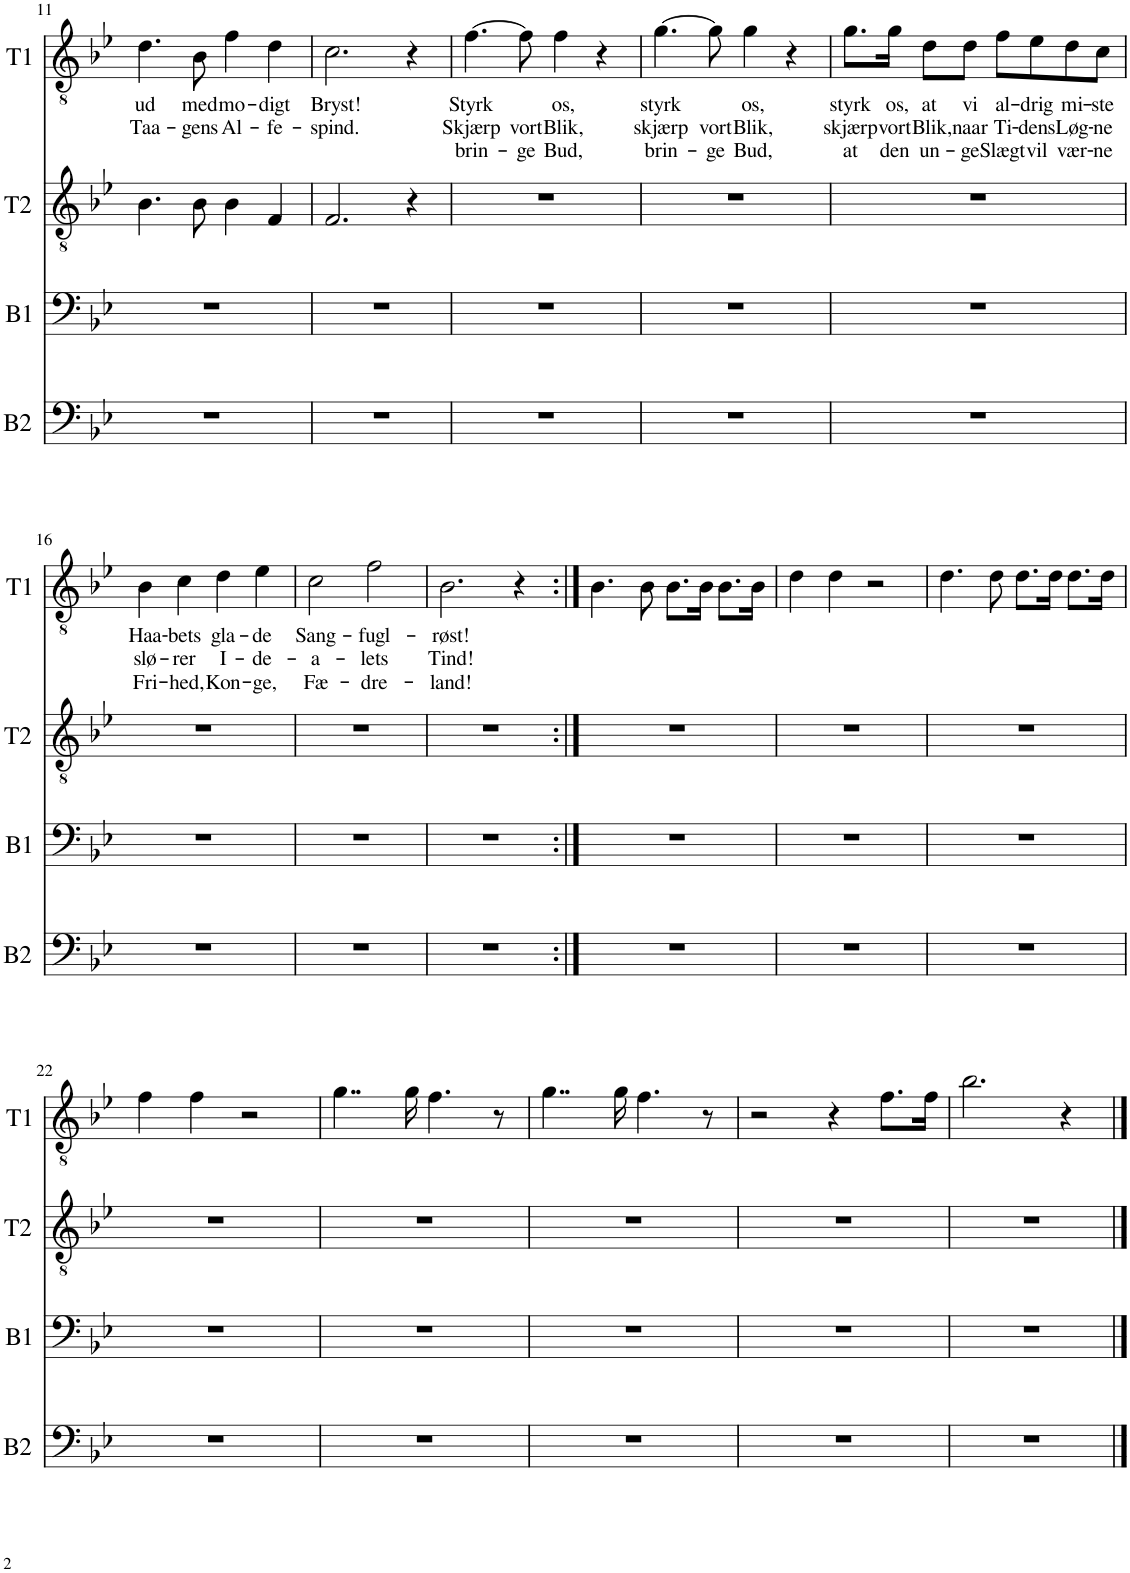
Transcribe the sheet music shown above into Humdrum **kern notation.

**kern	**kern	**kern	**kern	**text	**text	**text
*part4	*part3	*part2	*part1	*part1	*part1	*part1
*staff4	*staff3	*staff2	*staff1	*staff1	*staff1	*staff1
*I"Bass 2	*I"Bass 1	*I"Tenor 2	*I"Tenor 1	*	*	*
*I'B2	*I'B1	*I'T2	*I'T1	*	*	*
!!LO:PB:g=z
*clefF4	*clefF4	*clefGv2	*clefGv2	*	*	*
*k[b-e-]	*k[b-e-]	*k[b-e-]	*k[b-e-]	*	*	*
*M4/4	*M4/4	*M4/4	*M4/4	*	*	*
*met(c)	*met(c)	*met(c)	*met(c)	*	*	*
=11	=11	=11	=11	=11	=11	=11
!	!	!	!	!LO:LY:b	!LO:LY:b	!
1r	1r	4.B-\	4.d\	ud	Taa-	.
!	!	!	!	!LO:LY:b	!LO:LY:b	!
.	.	8B-\	8B-\	med	-gens	.
!	!	!	!	!LO:LY:b	!LO:LY:b	!
.	.	4B-\	4f\	mo-	Al-	.
!	!	!	!	!LO:LY:b	!LO:LY:b	!
.	.	4F/	4d\	-digt	-fe-	.
=12	=12	=12	=12	=12	=12	=12
!	!	!	!	!LO:LY:b	!LO:LY:b	!
1r	1r	2.F/	2.c\	Bryst!	-spind.	.
.	.	4r	4r	.	.	.
=13	=13	=13	=13	=13	=13	=13
!	!	!	!	!LO:LY:b	!LO:LY:b	!LO:LY:b
1r	1r	1r	[4.f\	Styrk	Skjærp	brin-
!	!	!	!	!	!LO:LY:b	!LO:LY:b
.	.	.	8f\]	.	vort	-ge
!	!	!	!	!LO:LY:b	!LO:LY:b	!LO:LY:b
.	.	.	4f\	os,	Blik,	Bud,
.	.	.	4r	.	.	.
=14	=14	=14	=14	=14	=14	=14
!	!	!	!	!LO:LY:b	!LO:LY:b	!LO:LY:b
1r	1r	1r	[4.g\	styrk	skjærp	brin-
!	!	!	!	!	!LO:LY:b	!LO:LY:b
.	.	.	8g\]	.	vort	-ge
!	!	!	!	!LO:LY:b	!LO:LY:b	!LO:LY:b
.	.	.	4g\	os,	Blik,	Bud,
.	.	.	4r	.	.	.
=15	=15	=15	=15	=15	=15	=15
!	!	!	!	!LO:LY:b	!LO:LY:b	!LO:LY:b
1r	1r	1r	8.g\L	styrk	skjærp	at
!	!	!	!	!LO:LY:b	!LO:LY:b	!LO:LY:b
.	.	.	16g\Jk	os,	vort	den
!	!	!	!	!LO:LY:b	!LO:LY:b	!LO:LY:b
.	.	.	8d\L	at	Blik,	un-
!	!	!	!	!LO:LY:b	!LO:LY:b	!LO:LY:b
.	.	.	8d\J	vi	naar	-ge
!	!	!	!	!LO:LY:b	!LO:LY:b	!LO:LY:b
.	.	.	8f\L	al-	Ti-	Slægt
!	!	!	!	!LO:LY:b	!LO:LY:b	!LO:LY:b
.	.	.	8e-\	-drig	-dens	vil
!	!	!	!	!LO:LY:b	!LO:LY:b	!LO:LY:b
.	.	.	8d\	mi-	Løg-	vær-
!	!	!	!	!LO:LY:b	!LO:LY:b	!LO:LY:b
.	.	.	8c\J	-ste	-ne	-ne
!!LO:LB:g=z
=16	=16	=16	=16	=16	=16	=16
!	!	!	!	!LO:LY:b	!LO:LY:b	!LO:LY:b
1r	1r	1r	4B-\	Haa-	slø-	Fri-
!	!	!	!	!LO:LY:b	!LO:LY:b	!LO:LY:b
.	.	.	4c\	-bets	-rer	-hed,
!	!	!	!	!LO:LY:b	!LO:LY:b	!LO:LY:b
.	.	.	4d\	gla-	I-	Kon-
!	!	!	!	!LO:LY:b	!LO:LY:b	!LO:LY:b
.	.	.	4e-\	-de	-de-	-ge,
=17	=17	=17	=17	=17	=17	=17
!	!	!	!	!LO:LY:b	!LO:LY:b	!LO:LY:b
1r	1r	1r	2c\	Sang-	-a-	Fæ-
!	!	!	!	!LO:LY:b	!LO:LY:b	!LO:LY:b
.	.	.	2f\	-fugl-	-lets	-dre-
=18	=18	=18	=18	=18	=18	=18
!	!	!	!	!LO:LY:b	!LO:LY:b	!LO:LY:b
1r	1r	1r	2.B-\	-røst!	Tind!	-land!
.	.	.	4r	.	.	.
=19:|!	=19:|!	=19:|!	=19:|!	=19:|!	=19:|!	=19:|!
1r	1r	1r	4.B-\	.	.	.
.	.	.	8B-\	.	.	.
.	.	.	8.B-\L	.	.	.
.	.	.	16B-\Jk	.	.	.
.	.	.	8.B-\L	.	.	.
.	.	.	16B-\Jk	.	.	.
=20	=20	=20	=20	=20	=20	=20
1r	1r	1r	4d\	.	.	.
.	.	.	4d\	.	.	.
.	.	.	2r	.	.	.
=21	=21	=21	=21	=21	=21	=21
1r	1r	1r	4.d\	.	.	.
.	.	.	8d\	.	.	.
.	.	.	8.d\L	.	.	.
.	.	.	16d\Jk	.	.	.
.	.	.	8.d\L	.	.	.
.	.	.	16d\Jk	.	.	.
!!LO:LB:g=z
=22	=22	=22	=22	=22	=22	=22
1r	1r	1r	4f\	.	.	.
.	.	.	4f\	.	.	.
.	.	.	2r	.	.	.
=23	=23	=23	=23	=23	=23	=23
1r	1r	1r	4..g\	.	.	.
.	.	.	16g\	.	.	.
.	.	.	4.f\	.	.	.
.	.	.	8r	.	.	.
=24	=24	=24	=24	=24	=24	=24
1r	1r	1r	4..g\	.	.	.
.	.	.	16g\	.	.	.
.	.	.	4.f\	.	.	.
.	.	.	8r	.	.	.
=25	=25	=25	=25	=25	=25	=25
1r	1r	1r	2r	.	.	.
.	.	.	4r	.	.	.
.	.	.	8.f\L	.	.	.
.	.	.	16f\Jk	.	.	.
=26	=26	=26	=26	=26	=26	=26
1r	1r	1r	2.b-\	.	.	.
.	.	.	4r	.	.	.
==	==	==	==	==	==	==
*-	*-	*-	*-	*-	*-	*-
